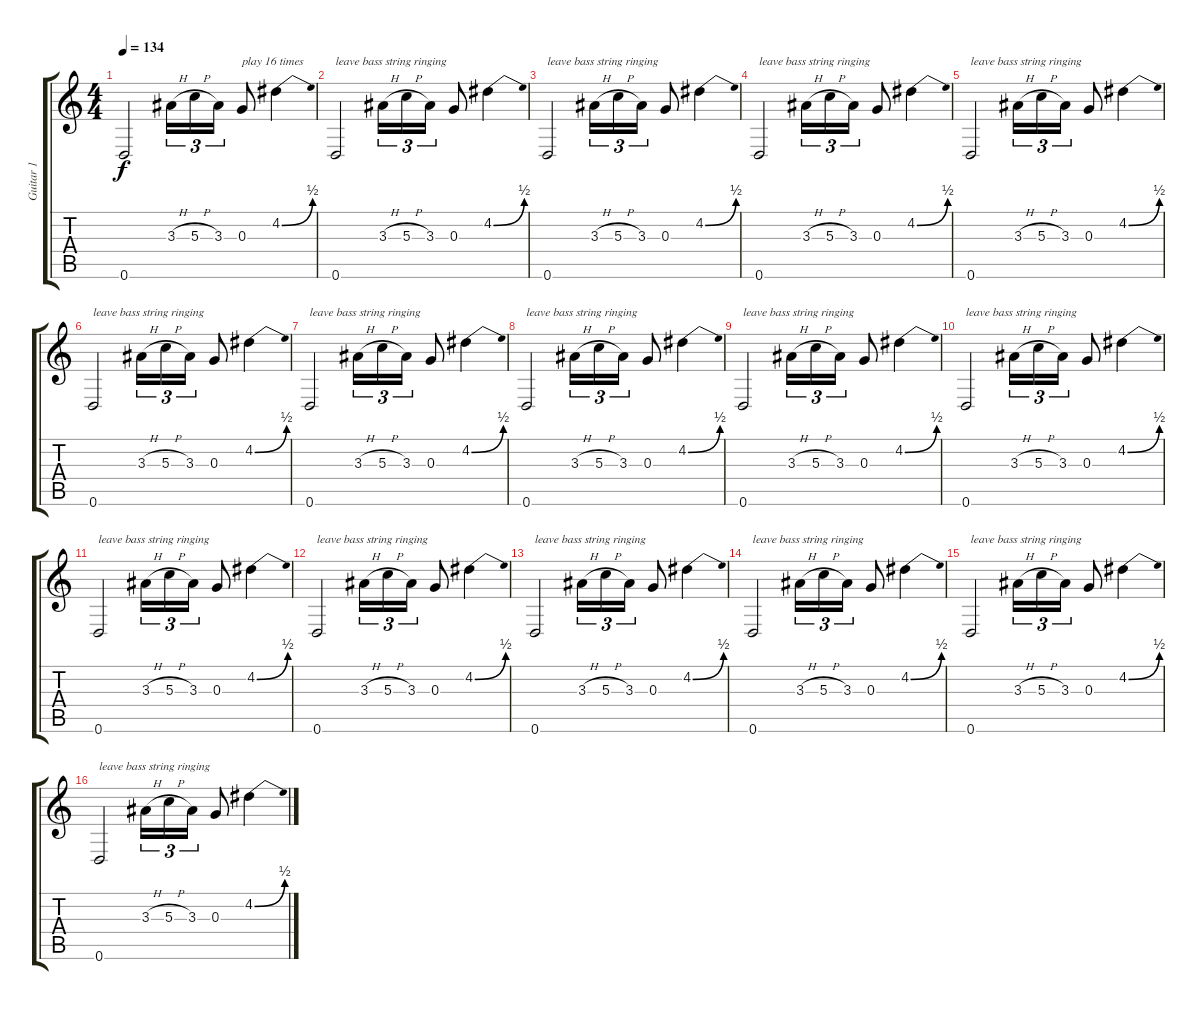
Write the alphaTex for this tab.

\track ("Guitar 1" "Guitar 1") {instrument distortionguitar}
\staff {score tabs}
\tuning (E4 B3 G3 D3 A2 D2) {hide}
\ts (4 4)
\tempo 134
\clef g2
\ks c
0.6.2{dy f} 3.3{h}.16{tu (3 2)} 5.3{h}.16{tu (3 2)} 3.3.16{tu (3 2)} 0.3.8{txt "play 16 times"} 4.2{be (bend 0 0 60 2)}.4 |
0.6.2{txt "leave bass string ringing"} 3.3{h}.16{tu (3 2)} 5.3{h}.16{tu (3 2)} 3.3.16{tu (3 2)} 0.3.8 4.2{be (bend 0 0 60 2)}.4 |
0.6.2{txt "leave bass string ringing"} 3.3{h}.16{tu (3 2)} 5.3{h}.16{tu (3 2)} 3.3.16{tu (3 2)} 0.3.8 4.2{be (bend 0 0 60 2)}.4 |
0.6.2{txt "leave bass string ringing"} 3.3{h}.16{tu (3 2)} 5.3{h}.16{tu (3 2)} 3.3.16{tu (3 2)} 0.3.8 4.2{be (bend 0 0 60 2)}.4 |
0.6.2{txt "leave bass string ringing"} 3.3{h}.16{tu (3 2)} 5.3{h}.16{tu (3 2)} 3.3.16{tu (3 2)} 0.3.8 4.2{be (bend 0 0 60 2)}.4 |
0.6.2{txt "leave bass string ringing"} 3.3{h}.16{tu (3 2)} 5.3{h}.16{tu (3 2)} 3.3.16{tu (3 2)} 0.3.8 4.2{be (bend 0 0 60 2)}.4 |
0.6.2{txt "leave bass string ringing"} 3.3{h}.16{tu (3 2)} 5.3{h}.16{tu (3 2)} 3.3.16{tu (3 2)} 0.3.8 4.2{be (bend 0 0 60 2)}.4 |
0.6.2{txt "leave bass string ringing"} 3.3{h}.16{tu (3 2)} 5.3{h}.16{tu (3 2)} 3.3.16{tu (3 2)} 0.3.8 4.2{be (bend 0 0 60 2)}.4 |
0.6.2{txt "leave bass string ringing"} 3.3{h}.16{tu (3 2)} 5.3{h}.16{tu (3 2)} 3.3.16{tu (3 2)} 0.3.8 4.2{be (bend 0 0 60 2)}.4 |
0.6.2{txt "leave bass string ringing"} 3.3{h}.16{tu (3 2)} 5.3{h}.16{tu (3 2)} 3.3.16{tu (3 2)} 0.3.8 4.2{be (bend 0 0 60 2)}.4 |
0.6.2{txt "leave bass string ringing"} 3.3{h}.16{tu (3 2)} 5.3{h}.16{tu (3 2)} 3.3.16{tu (3 2)} 0.3.8 4.2{be (bend 0 0 60 2)}.4 |
0.6.2{txt "leave bass string ringing"} 3.3{h}.16{tu (3 2)} 5.3{h}.16{tu (3 2)} 3.3.16{tu (3 2)} 0.3.8 4.2{be (bend 0 0 60 2)}.4 |
0.6.2{txt "leave bass string ringing"} 3.3{h}.16{tu (3 2)} 5.3{h}.16{tu (3 2)} 3.3.16{tu (3 2)} 0.3.8 4.2{be (bend 0 0 60 2)}.4 |
0.6.2{txt "leave bass string ringing"} 3.3{h}.16{tu (3 2)} 5.3{h}.16{tu (3 2)} 3.3.16{tu (3 2)} 0.3.8 4.2{be (bend 0 0 60 2)}.4 |
0.6.2{txt "leave bass string ringing"} 3.3{h}.16{tu (3 2)} 5.3{h}.16{tu (3 2)} 3.3.16{tu (3 2)} 0.3.8 4.2{be (bend 0 0 60 2)}.4 |
0.6.2{txt "leave bass string ringing"} 3.3{h}.16{tu (3 2)} 5.3{h}.16{tu (3 2)} 3.3.16{tu (3 2)} 0.3.8 4.2{be (bend 0 0 60 2)}.4
